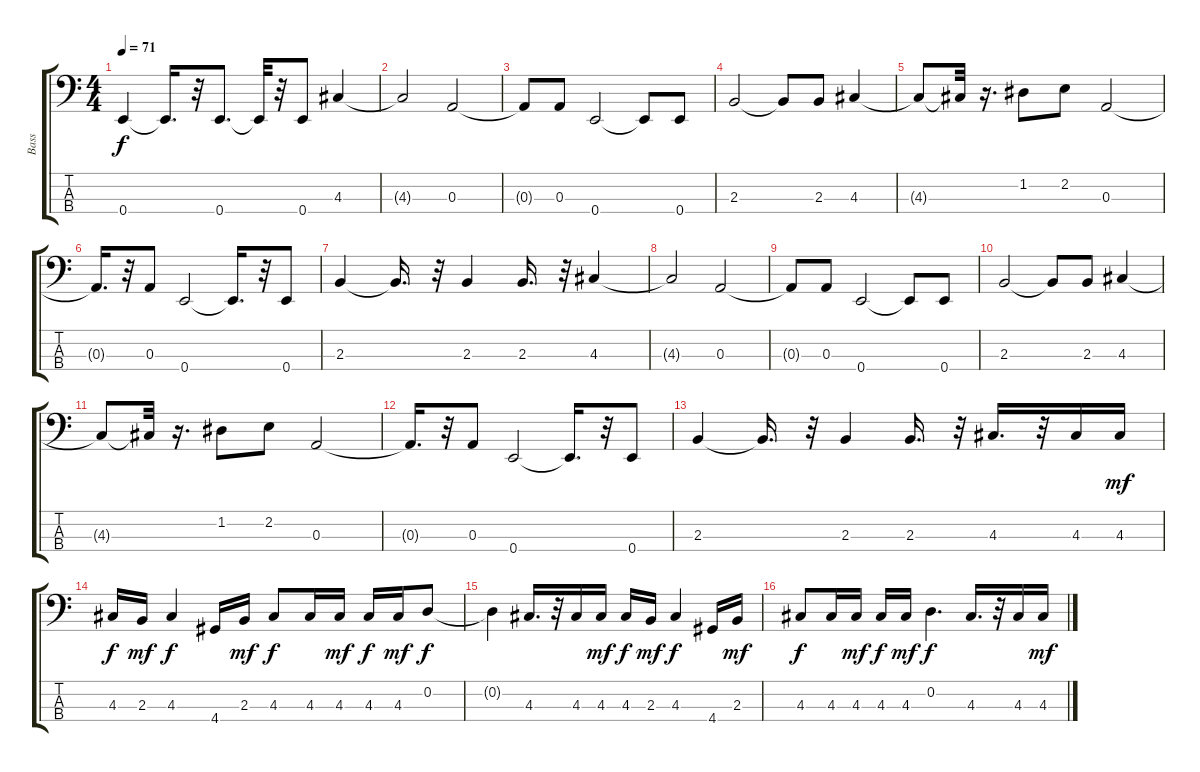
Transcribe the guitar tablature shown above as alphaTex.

\track ("Bass" "Bass") {instrument fretlessbass}
\staff {score tabs}
\tuning (G2 D2 A1 E1) {hide}
\ts (4 4)
\tempo 71
\clef f4
\ks c
0.4.4{dy f} 0.4{t}.16{d} r.32 0.4.8{d} 0.4{t}.32 r.32 0.4.8 4.3.4 |
4.3{t}.2 0.3.2 |
0.3{t}.8 0.3.8 0.4.2 0.4{t}.8 0.4.8 |
2.3.2 2.3{t}.8 2.3.8 4.3.4 |
4.3{t}.8 4.3{t}.32 r.16{d} 1.2.8 2.2.8 0.3.2 |
0.3{t}.16{d} r.32 0.3.8 0.4.2 0.4{t}.16{d} r.32 0.4.8 |
2.3.4 2.3{t}.16{d} r.32 2.3.4 2.3.16{d} r.32 4.3.4 |
4.3{t}.2 0.3.2 |
0.3{t}.8 0.3.8 0.4.2 0.4{t}.8 0.4.8 |
2.3.2 2.3{t}.8 2.3.8 4.3.4 |
4.3{t}.8 4.3{t}.32 r.16{d} 1.2.8 2.2.8 0.3.2 |
0.3{t}.16{d} r.32 0.3.8 0.4.2 0.4{t}.16{d} r.32 0.4.8 |
2.3.4 2.3{t}.16{d} r.32 2.3.4 2.3.16{d} r.32 4.3.16{d} r.32 4.3.16 4.3.16{dy mf} |
4.3.16{dy f} 2.3.16{dy mf} 4.3.4{dy f} 4.4.16 2.3.16{dy mf} 4.3.8{dy f} 4.3.16 4.3.16{dy mf} 4.3.16{dy f} 4.3.16{dy mf} 0.2.8{dy f} |
0.2{t}.4 4.3.16{d} r.32 4.3.16 4.3.16{dy mf} 4.3.16{dy f} 2.3.16{dy mf} 4.3.4{dy f} 4.4.16 2.3.16{dy mf} |
4.3.8{dy f} 4.3.16 4.3.16{dy mf} 4.3.16{dy f} 4.3.16{dy mf} 0.2.4{d dy f} 4.3.16{d} r.32 4.3.16 4.3.16{dy mf}
